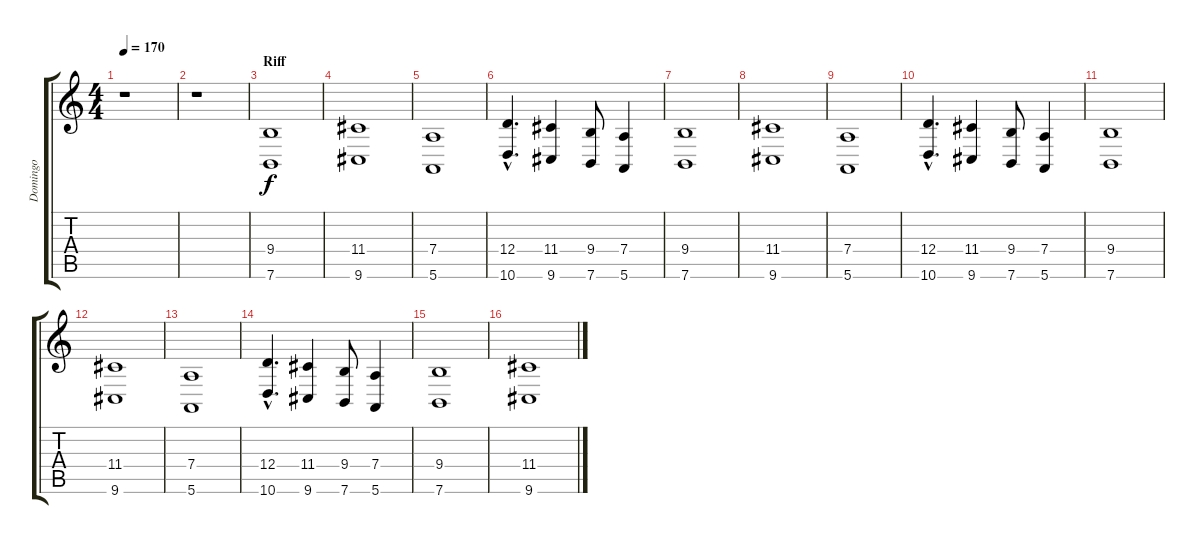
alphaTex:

\track ("Domingo" "Domingo") {instrument stringensemble1}
\staff {score tabs}
\tuning (E4 B3 G3 D3 A2 E2) {hide}
\ts (4 4)
\tempo 170
\clef g2
\ks c
r.1{dy f instrument stringensemble1} |
r.1 |
\section ("" "Riff")
(9.4 7.6).1 |
(11.4 9.6).1 |
(7.4 5.6).1 |
(12.4{hac} 10.6{hac}).4{d} (11.4 9.6).4 (9.4 7.6).8 (7.4 5.6).4 |
(9.4 7.6).1 |
(11.4 9.6).1 |
(7.4 5.6).1 |
(12.4{hac} 10.6{hac}).4{d} (11.4 9.6).4 (9.4 7.6).8 (7.4 5.6).4 |
(9.4 7.6).1 |
(11.4 9.6).1 |
(7.4 5.6).1 |
(12.4{hac} 10.6{hac}).4{d} (11.4 9.6).4 (9.4 7.6).8 (7.4 5.6).4 |
(9.4 7.6).1 |
(11.4 9.6).1
